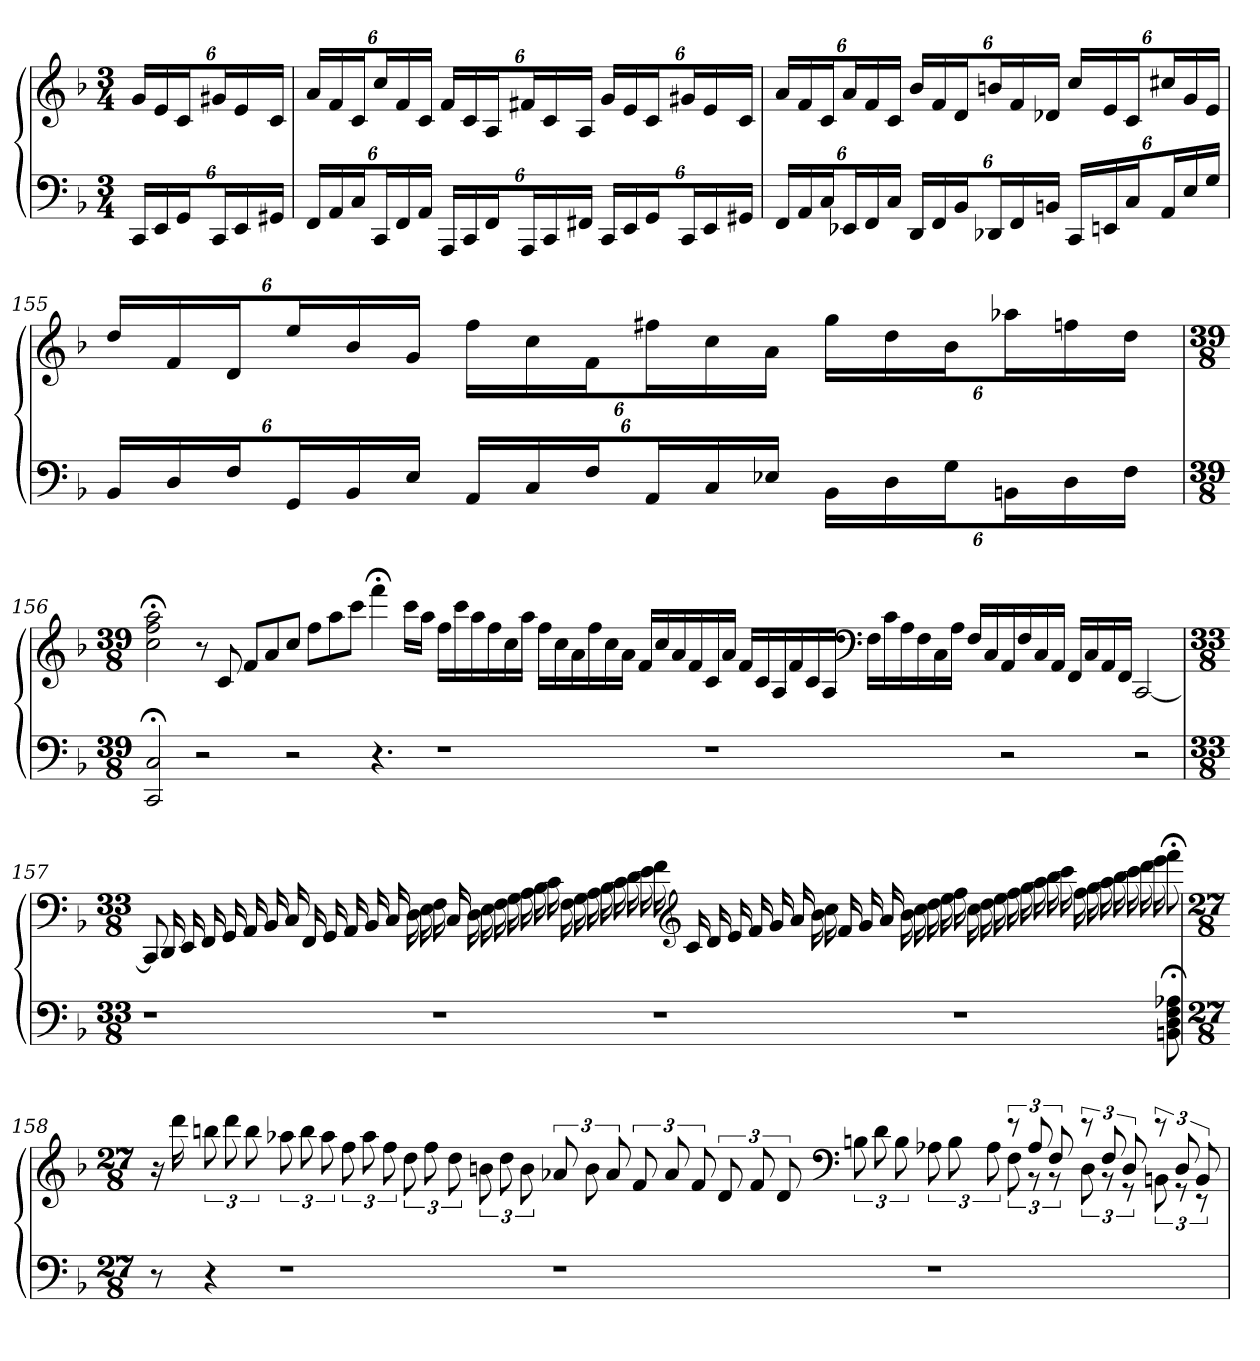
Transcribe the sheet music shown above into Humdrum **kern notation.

**kern	**kern
*part1	*part1
*staff2	*staff1
*clefF4	*clefG2
*k[b-]	*k[b-]
*M3/4	*M3/4
=	=
24CCLL	24gLL
24EE	24e
24GGJ	24cJ
24CCL	24g#XL
24EE	24e
24GG#XJJ	24cJJ
=153	=153
24FFLL	24aLL
24AA	24f
24CJ	24cJ
24CCL	24ccL
24FF	24f
24AAJJ	24cJJ
24AAALL	24fLL
24CC	24c
24FFJ	24AJ
24AAAL	24f#XL
24CC	24c
24FF#XJJ	24AJJ
24CCLL	24gLL
24EE	24e
24GGJ	24cJ
24CCL	24g#XL
24EE	24e
24GG#XJJ	24cJJ
=154	=154
24FFLL	24aLL
24AA	24f
24CJ	24cJ
24EE-XL	24aL
24FF	24f
24CJJ	24cJJ
24DDLL	24b-LL
24FF	24f
24BB-J	24dJ
24DD-XL	24bnL
24FF	24f
24BBnJJ	24d-XJJ
24CCLL	24ccLL
24EEn	24e
24CJ	24cJ
24AAL	24cc#XL
24E	24g
24GJJ	24eJJ
=155	=155
24BB-LL	24ddLL
24D	24f
24FJ	24dJ
24GGL	24eeL
24BB-	24b-
24EJJ	24gJJ
24AALL	24ffLL
24C	24cc
24FJ	24fJ
24AAL	24ff#XL
24C	24cc
24E-XJJ	24aJJ
24BB-LL	24ggLL
24D	24dd
24GJ	24b-J
24BBnL	24aa-XL
24D	24ffn
24FJJ	24ddJJ
=156	=156
*M39/8	*M39/8
2CC;< 2C;<	2cc;< 2ff;< 2aa;<
2r	8r
.	8c
.	8fL
.	8a
2r	8ccJ
.	8ffL
.	8aa
.	8cccJ
4.r	4fff;<
.	16cccLL
.	16aaJJ
1r	16ffLL
.	16ccc
.	16aa
.	16ff
.	16cc
.	16aaJJ
.	16ffLL
.	16cc
.	16a
.	16ff
.	16cc
.	16aJJ
.	16fLL
.	16cc
.	16a
.	16f
1r	16c
.	16aJJ
.	16fLL
.	16c
.	16A
.	16f
.	16c
.	16AJJ
*	*clefF4
.	16FLL
.	16c
.	16A
.	16F
.	16C
.	16AJJ
.	16FLL
.	16C
2r	16AA
.	16F
.	16C
.	16AAJJ
.	16FFLL
.	16C
.	16AA
.	16FFJJ
2r	[2CC
=157	=157
*M33/8	*M33/8
1r	8CC]
.	16DD
.	16EE
.	16FF
.	16GG
.	16AA
.	16BB-
.	16C
.	16FF
.	16GG
.	16AA
.	16BB-
.	16C
.	16D
.	16E
1r	16F
.	16C
.	16D
.	16E
.	16F
.	16G
.	16A
.	16B-
.	16c
.	16F
.	16G
.	16A
.	16B-
.	16c
.	16d
.	16e
1r	16f
*	*clefG2
.	16c
.	16d
.	16e
.	16f
.	16g
.	16a
.	16b-
.	16cc
.	16f
.	16g
.	16a
.	16b-
.	16cc
.	16dd
.	16ee
1r	16ff
.	16cc
.	16dd
.	16ee
.	16ff
.	16gg
.	16aa
.	16bb-
.	16ccc
.	16ff
.	16gg
.	16aa
.	16bb-
.	16ccc
.	16ddd
.	16eee
8BBn;< 8D;< 8F;< 8A-X;<	8fff;<
=158	=158
*M27/8	*M27/8
*	*^
8r	16r	1ryy
.	16ddd	.
4r	12bbn	.
.	12ddd	.
.	12bb	.
1r	12aa-X	.
.	12bb	.
.	12aa-	.
.	12ff	.
.	12aa-	.
.	12ff	.
.	12dd	.
.	12ff	.
.	.	1ryy
.	12dd	.
.	12bn	.
.	12dd	.
.	12b	.
1r	12a-X	.
.	12b	.
.	12a-	.
.	12f	.
.	12a-	.
.	12f	.
.	12d	.
.	12f	.
.	.	2ryy
.	12d	.
*	*clefF4	*
.	12Bn	.
.	12d	.
.	12B	.
1r	12A-X	.
.	12B	.
.	.	8ryy
.	12A-	.
.	12r	12F
.	12A-	12r
.	12F	12r
.	12r	12D
.	12F	12r
.	12D	12r
.	12r	12BBn
.	12D	12r
.	12BB	12r
*	*v	*v
=	=
*-	*-
